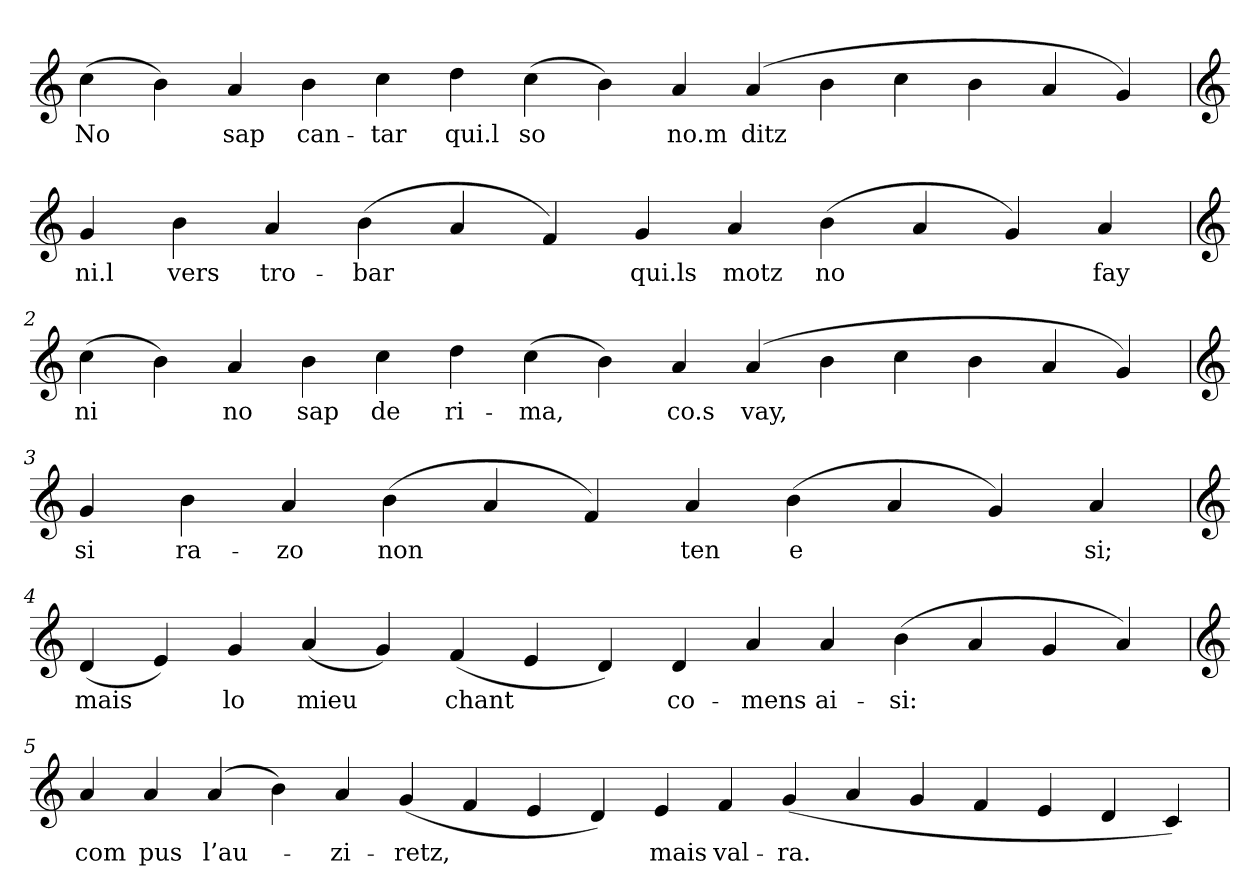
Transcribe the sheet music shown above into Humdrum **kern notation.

**kern	**text
*part1	*part1
*staff1	*staff1
*clefG2	*
=	=
(4cc	No
4b)	.
4a	sap
4b	can-
4cc	-tar
4dd	qui.l
(4cc	so
4b)	.
4a	no.m
(4a	ditz
4b	.
4cc	.
4b	.
4a	.
4g)	.
=1	=1
*clefG2	*
4g	ni.l
4b	vers
4a	tro-
(4b	-bar
4a	.
4f)	.
4g	qui.ls
4a	motz
(4b	no
4a	.
4g)	.
4a	fay
=2	=2
*clefG2	*
(4cc	ni
4b)	.
4a	no
4b	sap
4cc	de
4dd	ri-
(4cc	-ma,
4b)	.
4a	co.s
(4a	vay,
4b	.
4cc	.
4b	.
4a	.
4g)	.
=3	=3
*clefG2	*
4g	si
4b	ra-
4a	-zo
(4b	non
4a	.
4f)	.
4a	ten
(4b	e
4a	.
4g)	.
4a	si;
=4	=4
*clefG2	*
(4d	mais
4e)	.
4g	lo
(4a	mieu
4g)	.
(4f	chant
4e	.
4d)	.
4d	co-
4a	-mens
4a	ai-
(4b	-si:
4a	.
4g	.
4a)	.
=5	=5
*clefG2	*
4a	com
4a	pus
(4a	l’au-
4b)	.
4a	-zi-
(4g	-retz,
4f	.
4e	.
4d)	.
4e	mais
4f	val-
(4g	-ra.
4a	.
4g	.
4f	.
4e	.
4d	.
4c)	.
=	=
*-	*-
